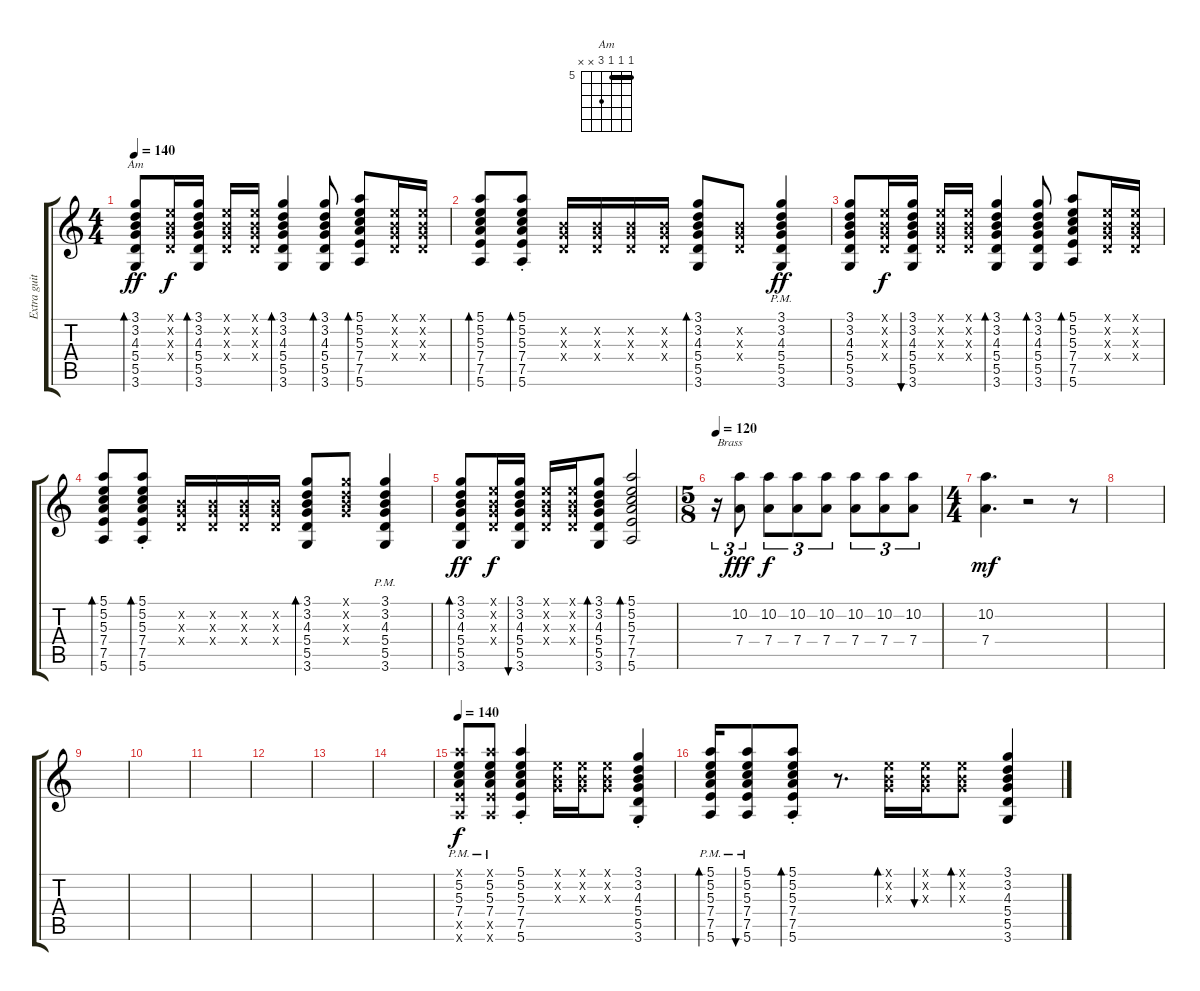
\track ("Extra guitar" "Extra guit") {instrument acousticguitarnylon}
\staff {score tabs}
\tuning (E4 B3 G3 D3 A2 E2) {hide}
\chord ("Am" 5 5 5 7 x x) {firstfret 5 barre 5}
\ts (4 4)
\tempo 140
\clef g2
\ks c
(3.1 3.2 4.3 5.4 5.5 3.6).8{bd 60 ch "Am" dy ff} (0.1{x} 0.2{x} 0.3{x} 0.4{x}).16{dy f} (3.1 3.2 4.3 5.4 5.5 3.6).16{bd 60} (0.1{x} 0.2{x} 0.3{x} 0.4{x}).16 (0.1{x} 0.2{x} 0.3{x} 0.4{x}).16 (3.1 3.2 4.3 5.4 5.5 3.6).4{bd 60} (3.1 3.2 4.3 5.4 5.5 3.6).8{bd 60} (5.1 5.2 5.3 7.4 7.5 5.6).8{bd 60} (0.1{x} 0.2{x} 0.3{x} 0.4{x}).16 (0.1{x} 0.2{x} 0.3{x} 0.4{x}).16 |
(5.1 5.2 5.3 7.4 7.5 5.6).8{bd 60} (5.1{st} 5.2{st} 5.3{st} 7.4{st} 7.5{st} 5.6{st}).8{bd 60} (0.2{x} 0.3{x} 0.4{x}).16 (0.2{x} 0.3{x} 0.4{x}).16 (0.2{x} 0.3{x} 0.4{x}).16 (0.2{x} 0.3{x} 0.4{x}).16 (3.1 3.2 4.3 5.4 5.5 3.6).8{bd 60} (0.2{x} 0.3{x} 0.4{x}).8 (3.1{pm} 3.2{pm} 4.3{pm} 5.4{pm} 5.5{pm} 3.6{pm}).4{dy ff} |
(3.1 3.2 4.3 5.4 5.5 3.6).8 (0.1{x} 0.2{x} 0.3{x} 0.4{x}).16{dy f} (3.1 3.2 4.3 5.4 5.5 3.6).16{bu 60} (0.1{x} 0.2{x} 0.3{x} 0.4{x}).16 (0.1{x} 0.2{x} 0.3{x} 0.4{x}).16 (3.1 3.2 4.3 5.4 5.5 3.6).4{bd 60} (3.1 3.2 4.3 5.4 5.5 3.6).8{bd 60} (5.1 5.2 5.3 7.4 7.5 5.6).8{bd 60} (0.1{x} 0.2{x} 0.3{x} 0.4{x}).16 (0.1{x} 0.2{x} 0.3{x} 0.4{x}).16 |
(5.1 5.2 5.3 7.4 7.5 5.6).8{bd 60} (5.1{st} 5.2{st} 5.3{st} 7.4{st} 7.5{st} 5.6{st}).8{bd 60} (0.2{x} 0.3{x} 0.4{x}).16 (0.2{x} 0.3{x} 0.4{x}).16 (0.2{x} 0.3{x} 0.4{x}).16 (0.2{x} 0.3{x} 0.4{x}).16 (3.1 3.2 4.3 5.4 5.5 3.6).8{bd 60} (3.1{x} 3.2{x} 4.3{x} 5.4{x}).8 (3.1{pm} 3.2{pm} 4.3{pm} 5.4{pm} 5.5{pm} 3.6{pm}).4 |
(3.1 3.2 4.3 5.4 5.5 3.6).8{bd 60 dy ff} (0.1{x} 0.2{x} 0.3{x} 0.4{x}).16{dy f} (3.1 3.2 4.3 5.4 5.5 3.6).16{bu 60} (0.1{x} 0.2{x} 0.3{x} 0.4{x}).16 (0.1{x} 0.2{x} 0.3{x} 0.4{x}).16 (3.1 3.2 4.3 5.4 5.5 3.6).8{bd 60} (5.1 5.2 5.3 7.4 7.5 5.6).2{bd 60} |
\ts (5 8)
\tempo 120
r.16{tu (3 2) txt "Brass" volume 10 instrument brasssection} (10.2 7.4).8{tu (3 2) dy fff} (10.2 7.4).8{tu (3 2) dy f} (10.2 7.4).8{tu (3 2)} (10.2 7.4).8{tu (3 2)} (10.2 7.4).8{tu (3 2)} (10.2 7.4).8{tu (3 2)} (10.2 7.4).8{tu (3 2)} |
\ts (4 4)
(10.2 7.4).4{d dy mf} r.2 r.8 |
|
|
|
|
|
|
|
\tempo 140
(5.1{x} 5.2{pm} 5.3{pm} 7.4{pm} 7.5{x} 5.6{x}).8{dy f volume 8 instrument acousticguitarnylon} (5.1{x} 5.2{pm} 5.3{pm} 7.4{pm} 7.5{x} 5.6{x}).8 (5.1{st} 5.2{st} 5.3{st} 7.4{st} 7.5{st} 5.6{st}).4 (0.1{x} 0.2{x} 0.3{x}).16 (0.1{x} 0.2{x} 0.3{x}).16 (0.1{x} 0.2{x} 0.3{x}).8 (3.1{st} 3.2{st} 4.3{st} 5.4{st} 5.5{st} 3.6{st}).4 |
(5.1{pm} 5.2{pm} 5.3{pm} 7.4{pm} 7.5{pm} 5.6{pm}).16{bd 60} (5.1{pm} 5.2{pm} 5.3{pm} 7.4{pm} 7.5{pm} 5.6{pm}).8{bu 60} (5.1{st} 5.2{st} 5.3{st} 7.4{st} 7.5{st} 5.6{st}).8{bd 60} r.8{d} (0.1{x} 0.2{x} 0.3{x}).16{bd 60} (0.1{x} 0.2{x} 0.3{x}).16{bu 60} (0.1{x} 0.2{x} 0.3{x}).8{bd 60} (3.1 3.2 4.3 5.4 5.5 3.6).4
